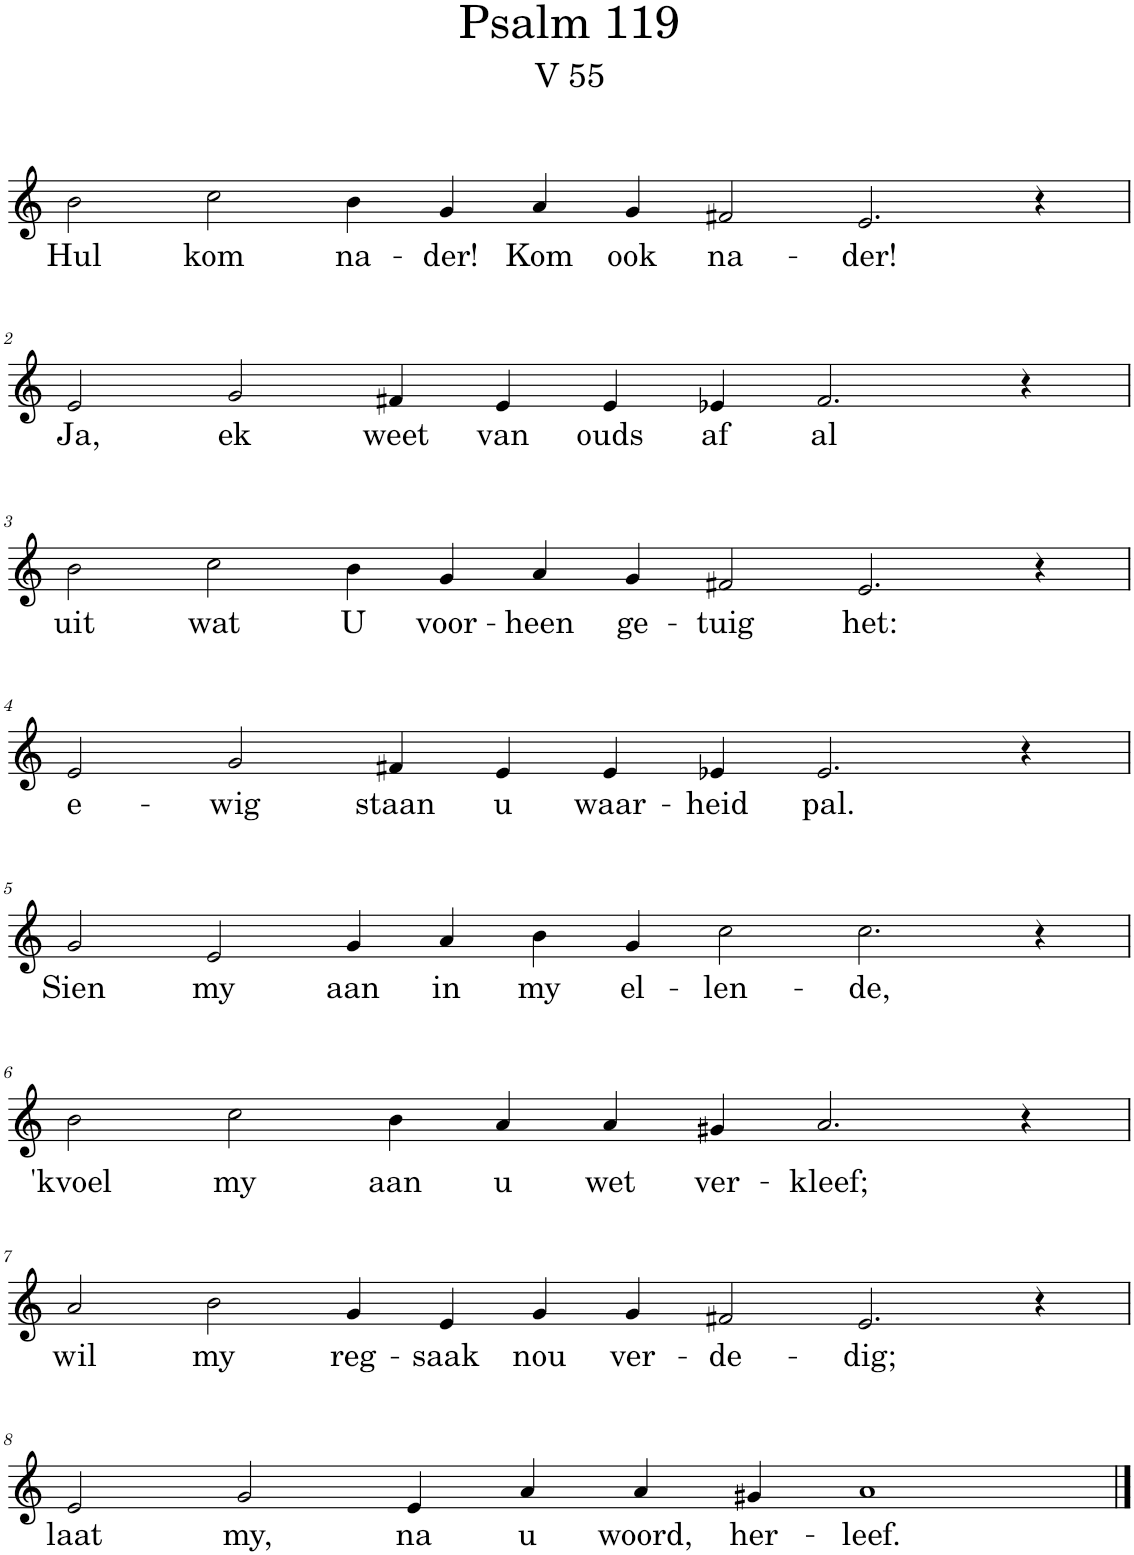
**kern	**text
*part1	*part1
*staff1	*staff1
*I"Pipe Organ	*
*I'Org.	*
*clefG2	*
*k[]	*
*M14/4	*
=1	=1
!	!LO:LY:b
2b\	Hul
!	!LO:LY:b
2cc\	kom
!	!LO:LY:b
4b\	na-
!	!LO:LY:b
4g/	-der!
!	!LO:LY:b
4a/	Kom
!	!LO:LY:b
4g/	ook
!	!LO:LY:b
2f#X/	na-
!	!LO:LY:b
2.e/	-der!
4r	.
!!LO:LB:g=z
=2	=2
*M12/4	*
!	!LO:LY:b
2e/	Ja,
!	!LO:LY:b
2g/	ek
!	!LO:LY:b
4f#X/	weet
!	!LO:LY:b
4e/	van
!	!LO:LY:b
4e/	ouds
!	!LO:LY:b
4e-X/	af
!	!LO:LY:b
2.f#/	al
4r	.
!!LO:LB:g=z
=3	=3
*M14/4	*
!	!LO:LY:b
2b\	uit
!	!LO:LY:b
2cc\	wat
!	!LO:LY:b
4b\	U
!	!LO:LY:b
4g/	voor-
!	!LO:LY:b
4a/	-heen
!	!LO:LY:b
4g/	ge-
!	!LO:LY:b
2f#X/	-tuig
!	!LO:LY:b
2.e/	het:
4r	.
!!LO:LB:g=z
=4	=4
*M12/4	*
!	!LO:LY:b
2e/	e-
!	!LO:LY:b
2g/	-wig
!	!LO:LY:b
4f#X/	staan
!	!LO:LY:b
4e/	u
!	!LO:LY:b
4e/	waar-
!	!LO:LY:b
4e-X/	-heid
!	!LO:LY:b
2.e-/	pal.
4r	.
!!LO:LB:g=z
=5	=5
*M14/4	*
!	!LO:LY:b
2g/	Sien
!	!LO:LY:b
2e/	my
!	!LO:LY:b
4g/	aan
!	!LO:LY:b
4a/	in
!	!LO:LY:b
4b\	my
!	!LO:LY:b
4g/	el-
!	!LO:LY:b
2cc\	-len-
!	!LO:LY:b
2.cc\	-de,
4r	.
!!LO:LB:g=z
=6	=6
*M12/4	*
!	!LO:LY:b
2b\	'kvoel
!	!LO:LY:b
2cc\	my
!	!LO:LY:b
4b\	aan
!	!LO:LY:b
4a/	u
!	!LO:LY:b
4a/	wet
!	!LO:LY:b
4g#X/	ver-
!	!LO:LY:b
2.a/	-kleef;
4r	.
!!LO:LB:g=z
=7	=7
*M14/4	*
!	!LO:LY:b
2a/	wil
!	!LO:LY:b
2b\	my
!	!LO:LY:b
4g/	reg-
!	!LO:LY:b
4e/	-saak
!	!LO:LY:b
4g/	nou
!	!LO:LY:b
4g/	ver-
!	!LO:LY:b
2f#X/	-de-
!	!LO:LY:b
2.e/	-dig;
4r	.
!!LO:LB:g=z
=8	=8
!	!LO:LY:b
2e/	laat
!	!LO:LY:b
2g/	my,
!	!LO:LY:b
4e/	na
!	!LO:LY:b
4a/	u
!	!LO:LY:b
4a/	woord,
!	!LO:LY:b
4g#X/	her-
!	!LO:LY:b
1a	-leef.
==	==
*-	*-
